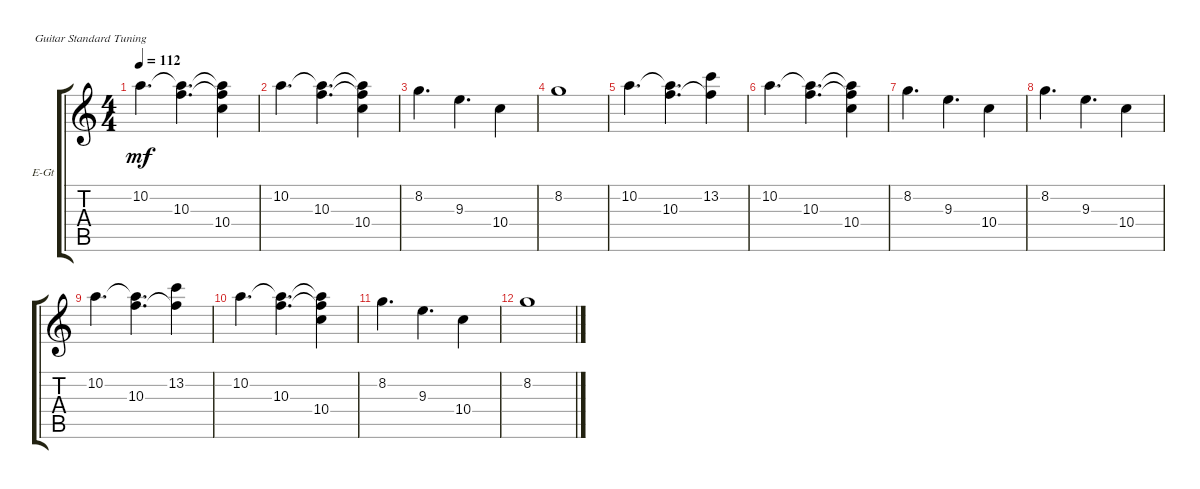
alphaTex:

\defaultSystemsLayout 4
\bracketExtendMode groupsimilarinstruments
\firstSystemTrackNameOrientation horizontal
\otherSystemsTrackNameOrientation horizontal
\track ("Electric Guitar" "E-Gt") {instrument distortionguitar}
\staff {score tabs}
\tuning (E4 B3 G3 D3 A2 E2)
\ts (4 4)
\tempo 112
\clef g2
\ks c
10.2.4{d dy mf} (10.3 10.2{t}).4{d} (10.4 10.2{t} 10.3{t}).4 |
10.2.4{d} (10.3 10.2{t}).4{d} (10.4 10.2{t} 10.3{t}).4 |
8.2.4{d} 9.3.4{d} 10.4.4 |
8.2.1 |
10.2.4{d} (10.3 10.2{t}).4{d} (13.2 10.3{t}).4 |
10.2.4{d} (10.3 10.2{t}).4{d} (10.4 10.2{t} 10.3{t}).4 |
8.2.4{d} 9.3.4{d} 10.4.4 |
8.2.4{d} 9.3.4{d} 10.4.4 |
10.2.4{d} (10.3 10.2{t}).4{d} (13.2 10.3{t}).4 |
10.2.4{d} (10.3 10.2{t}).4{d} (10.4 10.2{t} 10.3{t}).4 |
8.2.4{d} 9.3.4{d} 10.4.4 |
8.2.1
